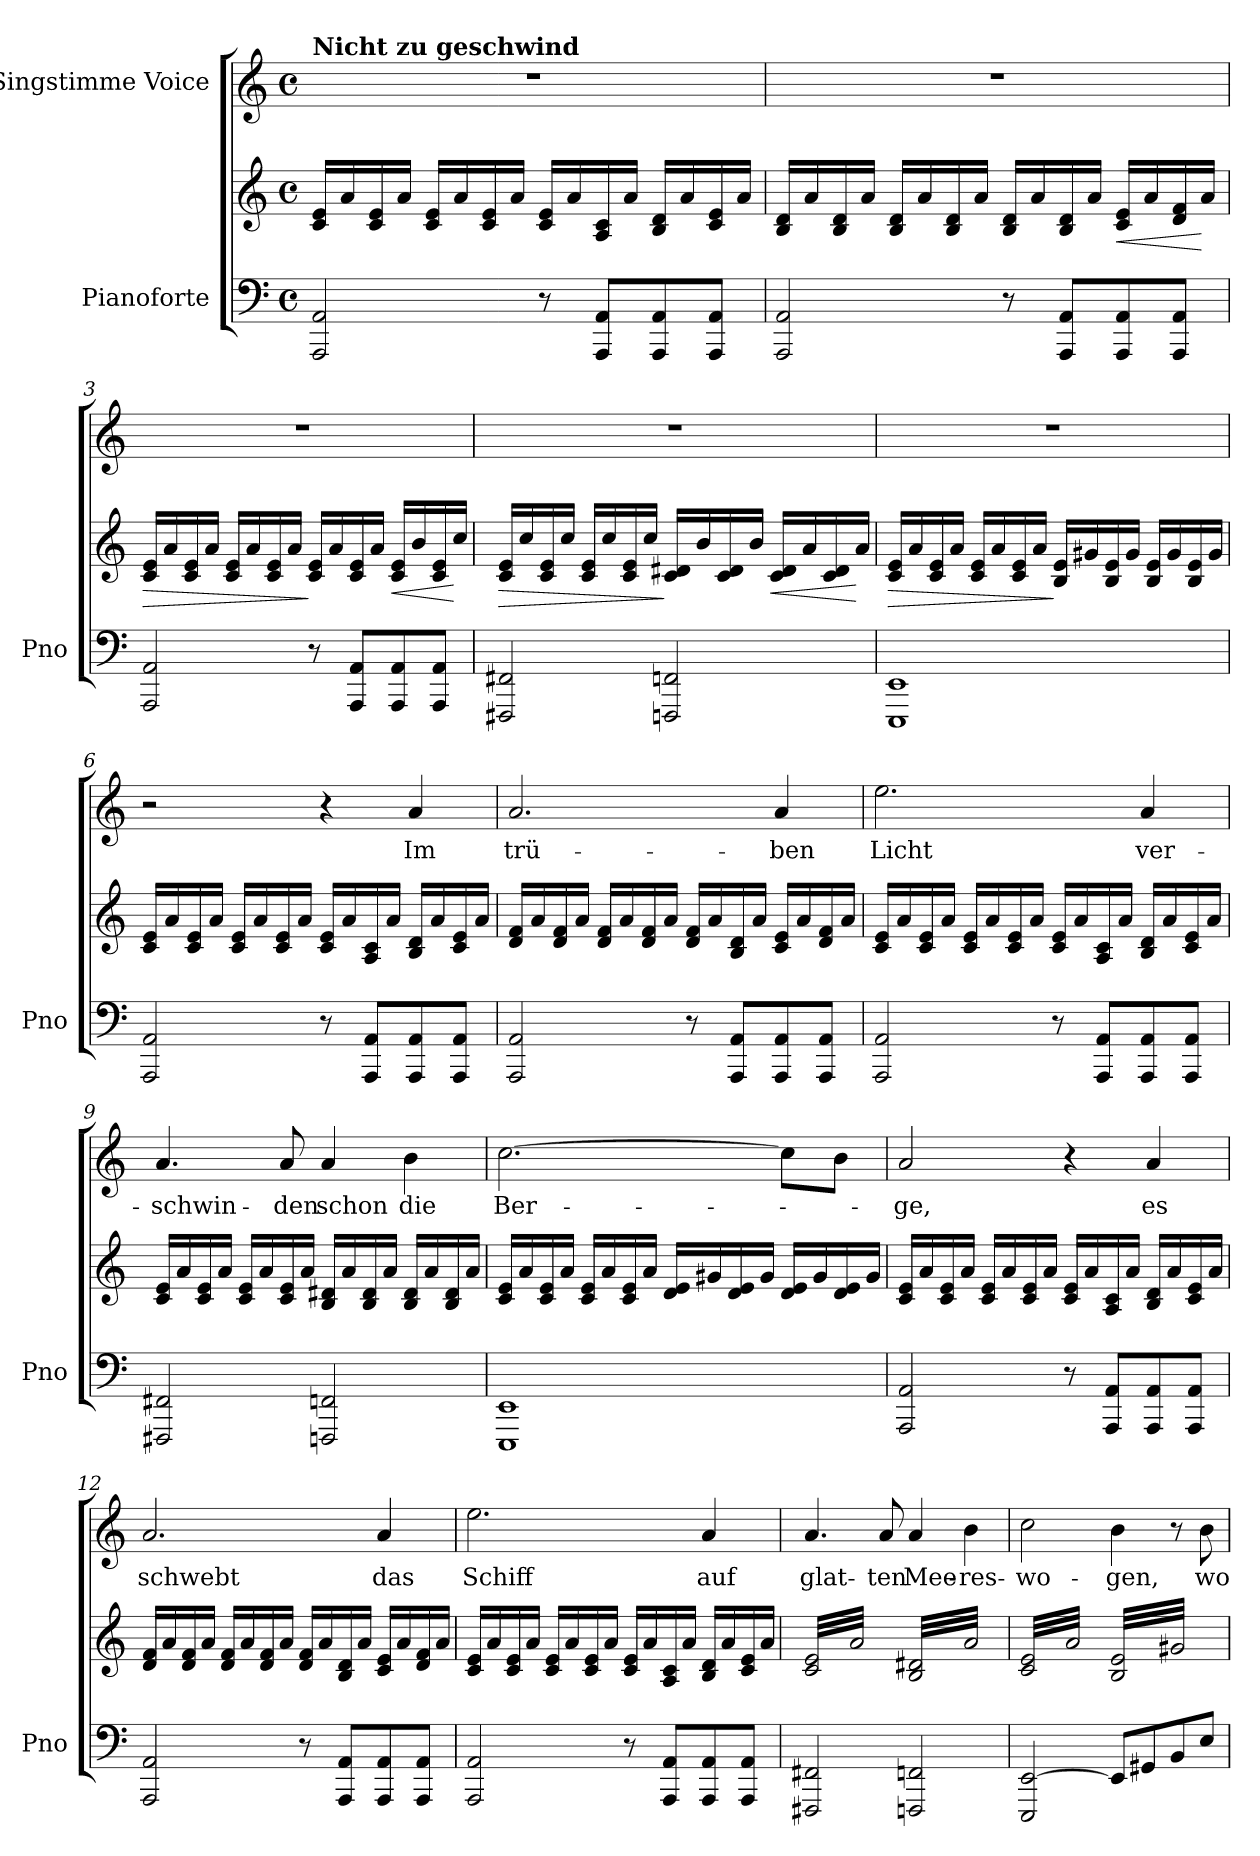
**kern	**kern	**dynam	**kern	**text
*part2	*part2	*part2	*part1	*part1
*staff3	*staff2	*staff2/3	*staff1	*staff1
*I"Pianoforte	*	*	*I"Singstimme Voice	*
*I'Pno	*	*	*	*
*clefF4	*clefG2	*	*clefG2	*
*k[]	*k[]	*	*k[]	*
*M4/4	*M4/4	*	*M4/4	*
*met(c)	*met(c)	*	*met(c)	*
=1	=1	=1	=1	=1
!	!	!	!LO:TX:a:B:t=Nicht zu geschwind	!
!	!	!LO:DY:b	!	!
!	!	!LO:DY:n=1:b	!	!
!	!	!LO:DY:n=2:b	!	!
2AAA/ 2AA/	16c/ 16e/LL	other-dynamics pp other-dynamics	1r	.
.	16a/	.	.	.
.	16c/ 16e/	.	.	.
.	16a/JJ	.	.	.
.	16c/ 16e/LL	.	.	.
.	16a/	.	.	.
.	16c/ 16e/	.	.	.
.	16a/JJ	.	.	.
8r	16c/ 16e/LL	.	.	.
.	16a/	.	.	.
8AAA/ 8AA/L	16A/ 16c/	.	.	.
.	16a/JJ	.	.	.
8AAA/ 8AA/	16B/ 16d/LL	.	.	.
.	16a/	.	.	.
8AAA/ 8AA/J	16c/ 16e/	.	.	.
.	16a/JJ	.	.	.
=2	=2	=2	=2	=2
2AAA/ 2AA/	16B/ 16d/LL	.	1r	.
.	16a/	.	.	.
.	16B/ 16d/	.	.	.
.	16a/JJ	.	.	.
.	16B/ 16d/LL	.	.	.
.	16a/	.	.	.
.	16B/ 16d/	.	.	.
.	16a/JJ	.	.	.
8r	16B/ 16d/LL	.	.	.
.	16a/	.	.	.
8AAA/ 8AA/L	16B/ 16d/	.	.	.
.	16a/JJ	.	.	.
!	!	!LO:HP:b	!	!
8AAA/ 8AA/	16c/ 16e/LL	<	.	.
.	16a/	.	.	.
8AAA/ 8AA/J	16d/ 16f/	.	.	.
.	16a/JJ	[	.	.
=3	=3	=3	=3	=3
!	!	!LO:HP:b	!	!
2AAA/ 2AA/	16c/ 16e/LL	>	1r	.
.	16a/	.	.	.
.	16c/ 16e/	.	.	.
.	16a/JJ	.	.	.
.	16c/ 16e/LL	.	.	.
.	16a/	.	.	.
.	16c/ 16e/	.	.	.
.	16a/JJ	.	.	.
8r	16c/ 16e/LL	]	.	.
.	16a/	.	.	.
8AAA/ 8AA/L	16c/ 16e/	.	.	.
.	16a/JJ	.	.	.
!	!	!LO:HP:b	!	!
8AAA/ 8AA/	16c/ 16e/LL	<	.	.
.	16b/	.	.	.
8AAA/ 8AA/J	16c/ 16e/	.	.	.
.	16cc/JJ	[	.	.
=4	=4	=4	=4	=4
!	!	!LO:HP:b	!	!
2FFF#X/ 2FF#X/	16c/ 16e/LL	>	1r	.
.	16cc/	.	.	.
.	16c/ 16e/	.	.	.
.	16cc/JJ	.	.	.
.	16c/ 16e/LL	.	.	.
.	16cc/	.	.	.
.	16c/ 16e/	.	.	.
.	16cc/JJ	.	.	.
2FFFn/ 2FFn/	16c/ 16d#X/LL	]	.	.
.	16b/	.	.	.
.	16c/ 16d#/	.	.	.
.	16b/JJ	.	.	.
!	!	!LO:HP:b	!	!
.	16c/ 16d#/LL	<	.	.
.	16a/	.	.	.
.	16c/ 16d#/	.	.	.
.	16a/JJ	[	.	.
=5	=5	=5	=5	=5
!	!	!LO:HP:b	!	!
1EEE 1EE	16c/ 16e/LL	>	1r	.
.	16a/	.	.	.
.	16c/ 16e/	.	.	.
.	16a/JJ	.	.	.
.	16c/ 16e/LL	.	.	.
.	16a/	.	.	.
.	16c/ 16e/	.	.	.
.	16a/JJ	.	.	.
.	16B/ 16e/LL	]	.	.
.	16g#X/	.	.	.
.	16B/ 16e/	.	.	.
.	16g#/JJ	.	.	.
.	16B/ 16e/LL	.	.	.
.	16g#/	.	.	.
.	16B/ 16e/	.	.	.
.	16g#/JJ	.	.	.
=6	=6	=6	=6	=6
2AAA/ 2AA/	16c/ 16e/LL	.	2r	.
.	16a/	.	.	.
.	16c/ 16e/	.	.	.
.	16a/JJ	.	.	.
.	16c/ 16e/LL	.	.	.
.	16a/	.	.	.
.	16c/ 16e/	.	.	.
.	16a/JJ	.	.	.
8r	16c/ 16e/LL	.	4r	.
.	16a/	.	.	.
8AAA/ 8AA/L	16A/ 16c/	.	.	.
.	16a/JJ	.	.	.
8AAA/ 8AA/	16B/ 16d/LL	.	4a/	Im
.	16a/	.	.	.
8AAA/ 8AA/J	16c/ 16e/	.	.	.
.	16a/JJ	.	.	.
=7	=7	=7	=7	=7
2AAA/ 2AA/	16d/ 16f/LL	.	2.a/	trü-
.	16a/	.	.	.
.	16d/ 16f/	.	.	.
.	16a/JJ	.	.	.
.	16d/ 16f/LL	.	.	.
.	16a/	.	.	.
.	16d/ 16f/	.	.	.
.	16a/JJ	.	.	.
8r	16d/ 16f/LL	.	.	.
.	16a/	.	.	.
8AAA/ 8AA/L	16B/ 16d/	.	.	.
.	16a/JJ	.	.	.
8AAA/ 8AA/	16c/ 16e/LL	.	4a/	-ben
.	16a/	.	.	.
8AAA/ 8AA/J	16d/ 16f/	.	.	.
.	16a/JJ	.	.	.
=8	=8	=8	=8	=8
2AAA/ 2AA/	16c/ 16e/LL	.	2.ee\	Licht
.	16a/	.	.	.
.	16c/ 16e/	.	.	.
.	16a/JJ	.	.	.
.	16c/ 16e/LL	.	.	.
.	16a/	.	.	.
.	16c/ 16e/	.	.	.
.	16a/JJ	.	.	.
8r	16c/ 16e/LL	.	.	.
.	16a/	.	.	.
8AAA/ 8AA/L	16A/ 16c/	.	.	.
.	16a/JJ	.	.	.
8AAA/ 8AA/	16B/ 16d/LL	.	4a/	ver-
.	16a/	.	.	.
8AAA/ 8AA/J	16c/ 16e/	.	.	.
.	16a/JJ	.	.	.
=9	=9	=9	=9	=9
2FFF#X/ 2FF#X/	16c/ 16e/LL	.	4.a/	-schwin-
.	16a/	.	.	.
.	16c/ 16e/	.	.	.
.	16a/JJ	.	.	.
.	16c/ 16e/LL	.	.	.
.	16a/	.	.	.
.	16c/ 16e/	.	8a/	-den
.	16a/JJ	.	.	.
2FFFn/ 2FFn/	16B/ 16d#X/LL	.	4a/	schon
.	16a/	.	.	.
.	16B/ 16d#/	.	.	.
.	16a/JJ	.	.	.
.	16B/ 16d#/LL	.	4b\	die
.	16a/	.	.	.
.	16B/ 16d#/	.	.	.
.	16a/JJ	.	.	.
=10	=10	=10	=10	=10
1EEE 1EE	16c/ 16e/LL	.	[2.cc\	Ber-
.	16a/	.	.	.
.	16c/ 16e/	.	.	.
.	16a/JJ	.	.	.
.	16c/ 16e/LL	.	.	.
.	16a/	.	.	.
.	16c/ 16e/	.	.	.
.	16a/JJ	.	.	.
.	16d/ 16e/LL	.	.	.
.	16g#X/	.	.	.
.	16d/ 16e/	.	.	.
.	16g#/JJ	.	.	.
.	16d/ 16e/LL	.	8cc\L]	.
.	16g#/	.	.	.
.	16d/ 16e/	.	8b\J	.
.	16g#/JJ	.	.	.
=11	=11	=11	=11	=11
2AAA/ 2AA/	16c/ 16e/LL	.	2a/	-ge,
.	16a/	.	.	.
.	16c/ 16e/	.	.	.
.	16a/JJ	.	.	.
.	16c/ 16e/LL	.	.	.
.	16a/	.	.	.
.	16c/ 16e/	.	.	.
.	16a/JJ	.	.	.
8r	16c/ 16e/LL	.	4r	.
.	16a/	.	.	.
8AAA/ 8AA/L	16A/ 16c/	.	.	.
.	16a/JJ	.	.	.
8AAA/ 8AA/	16B/ 16d/LL	.	4a/	es
.	16a/	.	.	.
8AAA/ 8AA/J	16c/ 16e/	.	.	.
.	16a/JJ	.	.	.
=12	=12	=12	=12	=12
2AAA/ 2AA/	16d/ 16f/LL	.	2.a/	schwebt
.	16a/	.	.	.
.	16d/ 16f/	.	.	.
.	16a/JJ	.	.	.
.	16d/ 16f/LL	.	.	.
.	16a/	.	.	.
.	16d/ 16f/	.	.	.
.	16a/JJ	.	.	.
8r	16d/ 16f/LL	.	.	.
.	16a/	.	.	.
8AAA/ 8AA/L	16B/ 16d/	.	.	.
.	16a/JJ	.	.	.
8AAA/ 8AA/	16c/ 16e/LL	.	4a/	das
.	16a/	.	.	.
8AAA/ 8AA/J	16d/ 16f/	.	.	.
.	16a/JJ	.	.	.
=13	=13	=13	=13	=13
2AAA/ 2AA/	16c/ 16e/LL	.	2.ee\	Schiff
.	16a/	.	.	.
.	16c/ 16e/	.	.	.
.	16a/JJ	.	.	.
.	16c/ 16e/LL	.	.	.
.	16a/	.	.	.
.	16c/ 16e/	.	.	.
.	16a/JJ	.	.	.
8r	16c/ 16e/LL	.	.	.
.	16a/	.	.	.
8AAA/ 8AA/L	16A/ 16c/	.	.	.
.	16a/JJ	.	.	.
8AAA/ 8AA/	16B/ 16d/LL	.	4a/	auf
.	16a/	.	.	.
8AAA/ 8AA/J	16c/ 16e/	.	.	.
.	16a/JJ	.	.	.
=14	=14	=14	=14	=14
*	*tremolo	*	*	*
2FFF#X/ 2FF#X/	32c/ 32e/LLL	.	4.a/	glat-
.	32a/	.	.	.
.	32c/ 32e/	.	.	.
.	32a/	.	.	.
.	32c/ 32e/	.	.	.
.	32a/	.	.	.
.	32c/ 32e/	.	.	.
.	32a/	.	.	.
.	32c/ 32e/	.	.	.
.	32a/	.	.	.
.	32c/ 32e/	.	.	.
.	32a/	.	.	.
.	32c/ 32e/	.	8a/	-ten
.	32a/	.	.	.
.	32c/ 32e/	.	.	.
.	32a/JJJ	.	.	.
2FFFn/ 2FFn/	32B/ 32d#X/LLL	.	4a/	Mee-
.	32a/	.	.	.
.	32B/ 32d#X/	.	.	.
.	32a/	.	.	.
.	32B/ 32d#X/	.	.	.
.	32a/	.	.	.
.	32B/ 32d#X/	.	.	.
.	32a/	.	.	.
.	32B/ 32d#X/	.	4b\	-res-
.	32a/	.	.	.
.	32B/ 32d#X/	.	.	.
.	32a/	.	.	.
.	32B/ 32d#X/	.	.	.
.	32a/	.	.	.
.	32B/ 32d#X/	.	.	.
.	32a/JJJ	.	.	.
=15	=15	=15	=15	=15
2EEE/ [<2EE/	32c/ 32e/LLL	.	2cc\	-wo-
.	32a/	.	.	.
.	32c/ 32e/	.	.	.
.	32a/	.	.	.
.	32c/ 32e/	.	.	.
.	32a/	.	.	.
.	32c/ 32e/	.	.	.
.	32a/	.	.	.
.	32c/ 32e/	.	.	.
.	32a/	.	.	.
.	32c/ 32e/	.	.	.
.	32a/	.	.	.
.	32c/ 32e/	.	.	.
.	32a/	.	.	.
.	32c/ 32e/	.	.	.
.	32a/JJJ	.	.	.
8EE/L]	32B/ 32e/LLL	.	4b\	-gen,
.	32g#X/	.	.	.
.	32B/ 32e/	.	.	.
.	32g#X/	.	.	.
8GG#X/	32B/ 32e/	.	.	.
.	32g#X/	.	.	.
.	32B/ 32e/	.	.	.
.	32g#X/	.	.	.
8BB/	32B/ 32e/	.	8r	.
.	32g#X/	.	.	.
.	32B/ 32e/	.	.	.
.	32g#X/	.	.	.
8E/J	32B/ 32e/	.	8b\	wo-
.	32g#X/	.	.	.
.	32B/ 32e/	.	.	.
.	32g#X/JJJ	.	.	.
*	*Xtremolo	*	*	*
.	.	.	.	.
.	.	.	.	.
.	.	.	.	.
.	.	.	.	.
.	.	.	.	.
.	.	.	.	.
.	.	.	.	.
.	.	.	.	.
=	=	=	=	=
*-	*-	*-	*-	*-
